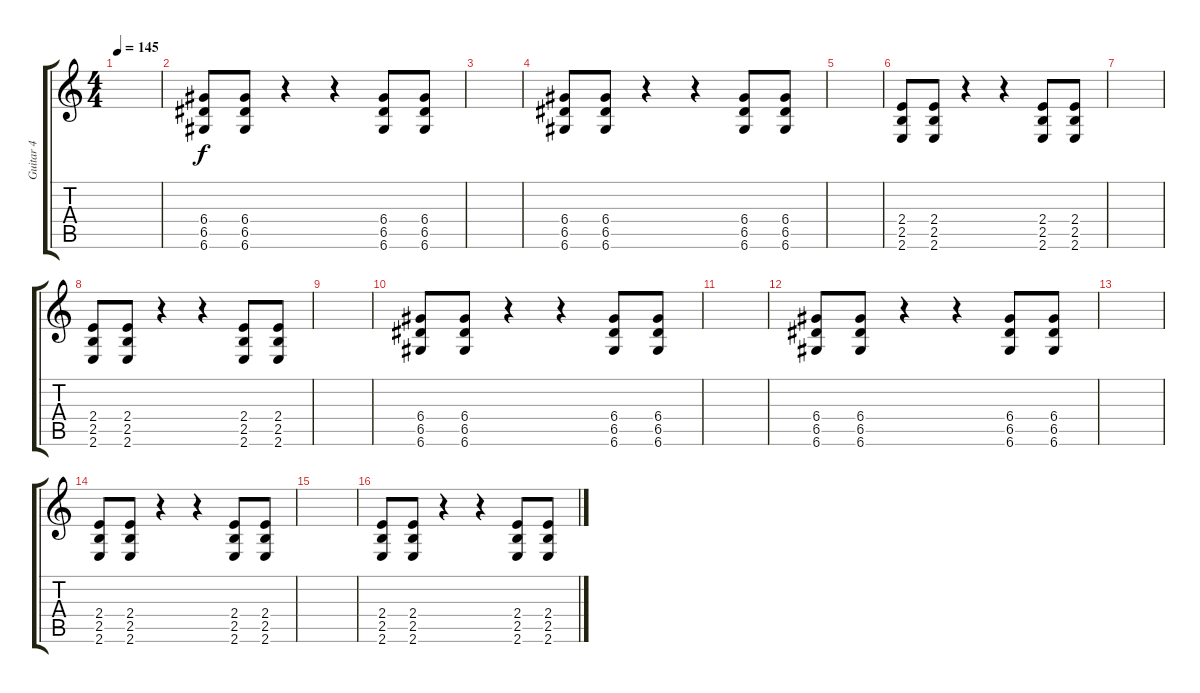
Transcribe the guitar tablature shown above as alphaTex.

\track ("Guitar 4" "Guitar 4") {instrument overdrivenguitar}
\staff {score tabs}
\tuning (E4 B3 G3 D3 A2 D2) {hide}
\ts (4 4)
\tempo 145
\clef g2
\ks c
|
(6.4 6.5 6.6).8 (6.4 6.5 6.6).8 r.4 r.4 (6.4 6.5 6.6).8 (6.4 6.5 6.6).8 |
|
(6.4 6.5 6.6).8 (6.4 6.5 6.6).8 r.4 r.4 (6.4 6.5 6.6).8 (6.4 6.5 6.6).8 |
|
(2.4 2.5 2.6).8 (2.4 2.5 2.6).8 r.4 r.4 (2.4 2.5 2.6).8 (2.4 2.5 2.6).8 |
|
(2.4 2.5 2.6).8 (2.4 2.5 2.6).8 r.4 r.4 (2.4 2.5 2.6).8 (2.4 2.5 2.6).8 |
|
(6.4 6.5 6.6).8 (6.4 6.5 6.6).8 r.4 r.4 (6.4 6.5 6.6).8 (6.4 6.5 6.6).8 |
|
(6.4 6.5 6.6).8 (6.4 6.5 6.6).8 r.4 r.4 (6.4 6.5 6.6).8 (6.4 6.5 6.6).8 |
|
(2.4 2.5 2.6).8 (2.4 2.5 2.6).8 r.4 r.4 (2.4 2.5 2.6).8 (2.4 2.5 2.6).8 |
|
(2.4 2.5 2.6).8 (2.4 2.5 2.6).8 r.4 r.4 (2.4 2.5 2.6).8 (2.4 2.5 2.6).8
